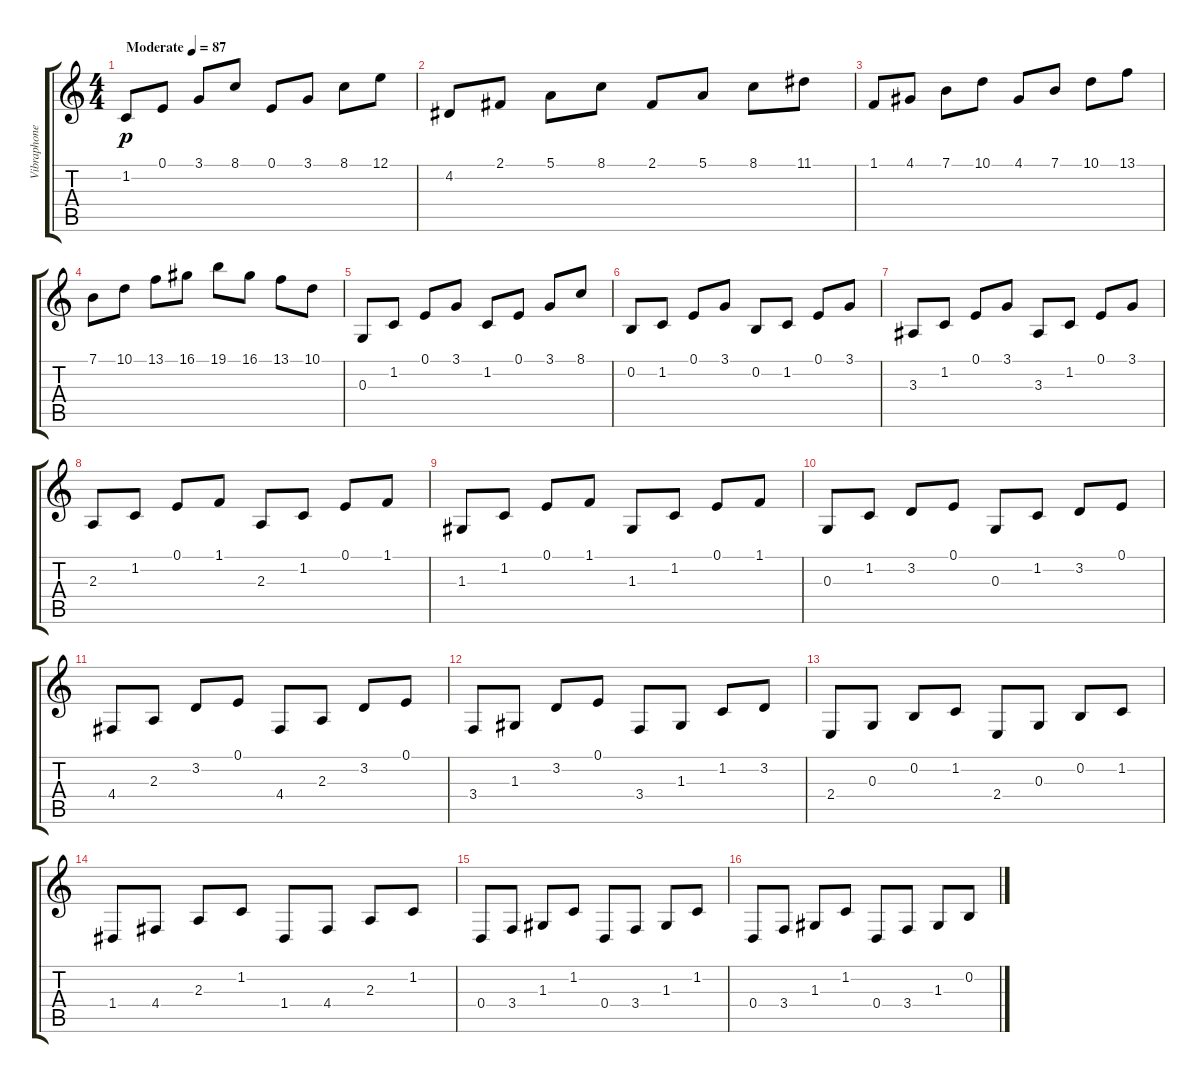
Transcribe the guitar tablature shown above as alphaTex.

\track ("Vibraphone" "Vibraphone") {instrument vibraphone}
\staff {score tabs}
\tuning (E4 B3 G3 D3 A2 E2) {hide}
\ts (4 4)
\tempo (87 "Moderate")
\clef g2
\ks c
1.2.8{dy p instrument vibraphone} 0.1.8 3.1.8 8.1.8 0.1.8 3.1.8 8.1.8 12.1.8 |
4.2.8 2.1.8 5.1.8 8.1.8 2.1.8 5.1.8 8.1.8 11.1.8 |
1.1.8 4.1.8 7.1.8 10.1.8 4.1.8 7.1.8 10.1.8 13.1.8 |
7.1.8 10.1.8 13.1.8 16.1.8 19.1.8 16.1.8 13.1.8 10.1.8 |
0.3.8 1.2.8 0.1.8 3.1.8 1.2.8 0.1.8 3.1.8 8.1.8 |
0.2.8 1.2.8 0.1.8 3.1.8 0.2.8 1.2.8 0.1.8 3.1.8 |
3.3.8 1.2.8 0.1.8 3.1.8 3.3.8 1.2.8 0.1.8 3.1.8 |
2.3.8 1.2.8 0.1.8 1.1.8 2.3.8 1.2.8 0.1.8 1.1.8 |
1.3.8 1.2.8 0.1.8 1.1.8 1.3.8 1.2.8 0.1.8 1.1.8 |
0.3.8 1.2.8 3.2.8 0.1.8 0.3.8 1.2.8 3.2.8 0.1.8 |
4.4.8 2.3.8 3.2.8 0.1.8 4.4.8 2.3.8 3.2.8 0.1.8 |
3.4.8 1.3.8 3.2.8 0.1.8 3.4.8 1.3.8 1.2.8 3.2.8 |
2.4.8 0.3.8 0.2.8 1.2.8 2.4.8 0.3.8 0.2.8 1.2.8 |
1.4.8 4.4.8 2.3.8 1.2.8 1.4.8 4.4.8 2.3.8 1.2.8 |
0.4.8 3.4.8 1.3.8 1.2.8 0.4.8 3.4.8 1.3.8 1.2.8 |
0.4.8 3.4.8 1.3.8 1.2.8 0.4.8 3.4.8 1.3.8 0.2.8
